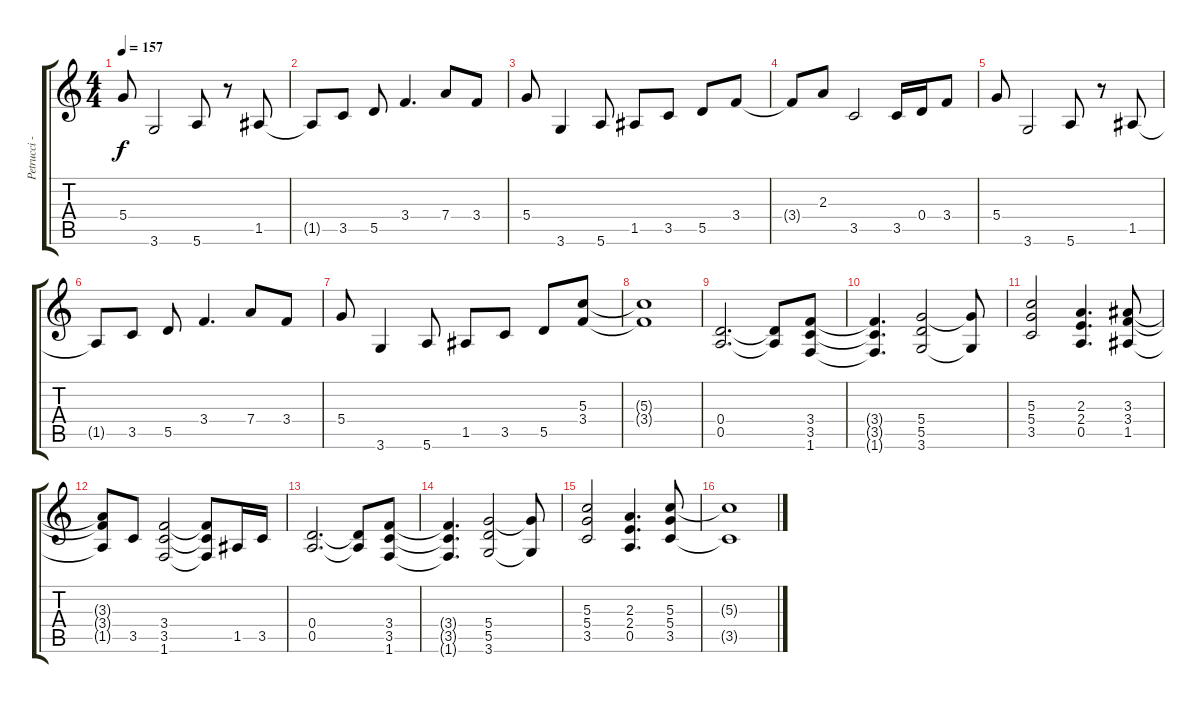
\track ("Petrucci - Overdriven Guitar" "Petrucci -") {instrument distortionguitar}
\staff {score tabs}
\tuning (E4 B3 G3 D3 A2 E2) {hide}
\ts (4 4)
\tempo 157
\clef g2
\ks c
5.4.8{dy f} 3.6.2 5.6.8 r.8 1.5.8 |
1.5{t}.8 3.5.8 5.5.8 3.4.4{d} 7.4.8 3.4.8 |
5.4.8 3.6.4 5.6.8 1.5.8 3.5.8 5.5.8 3.4.8 |
3.4{t}.8 2.3.8 3.5.2 3.5.16 0.4.16 3.4.8 |
5.4.8 3.6.2 5.6.8 r.8 1.5.8 |
1.5{t}.8 3.5.8 5.5.8 3.4.4{d} 7.4.8 3.4.8 |
5.4.8 3.6.4 5.6.8 1.5.8 3.5.8 5.5.8 (5.3 3.4).8 |
(5.3{t} 3.4{t}).1 |
(0.4 0.5).2{d} (0.4{t} 0.5{t}).8 (3.4 3.5 1.6).8 |
(3.4{t} 3.5{t} 1.6{t}).4{d} (5.4 5.5 3.6).2 (5.4{t} 3.6{t}).8 |
(5.3 5.4 3.5).2 (2.3 2.4 0.5).4{d} (3.3 3.4 1.5).8 |
(3.3{t} 3.4{t} 1.5{t}).8 3.5.8 (3.4 3.5 1.6).2 (3.4{t} 3.5{t} 1.6{t}).8 1.5.16 3.5.16 |
(0.4 0.5).2{d} (0.4{t} 0.5{t}).8 (3.4 3.5 1.6).8 |
(3.4{t} 3.5{t} 1.6{t}).4{d} (5.4 5.5 3.6).2 (5.4{t} 3.6{t}).8 |
(5.3 5.4 3.5).2 (2.3 2.4 0.5).4{d} (5.3 5.4 3.5).8 |
(5.3{t} 3.5{t}).1
